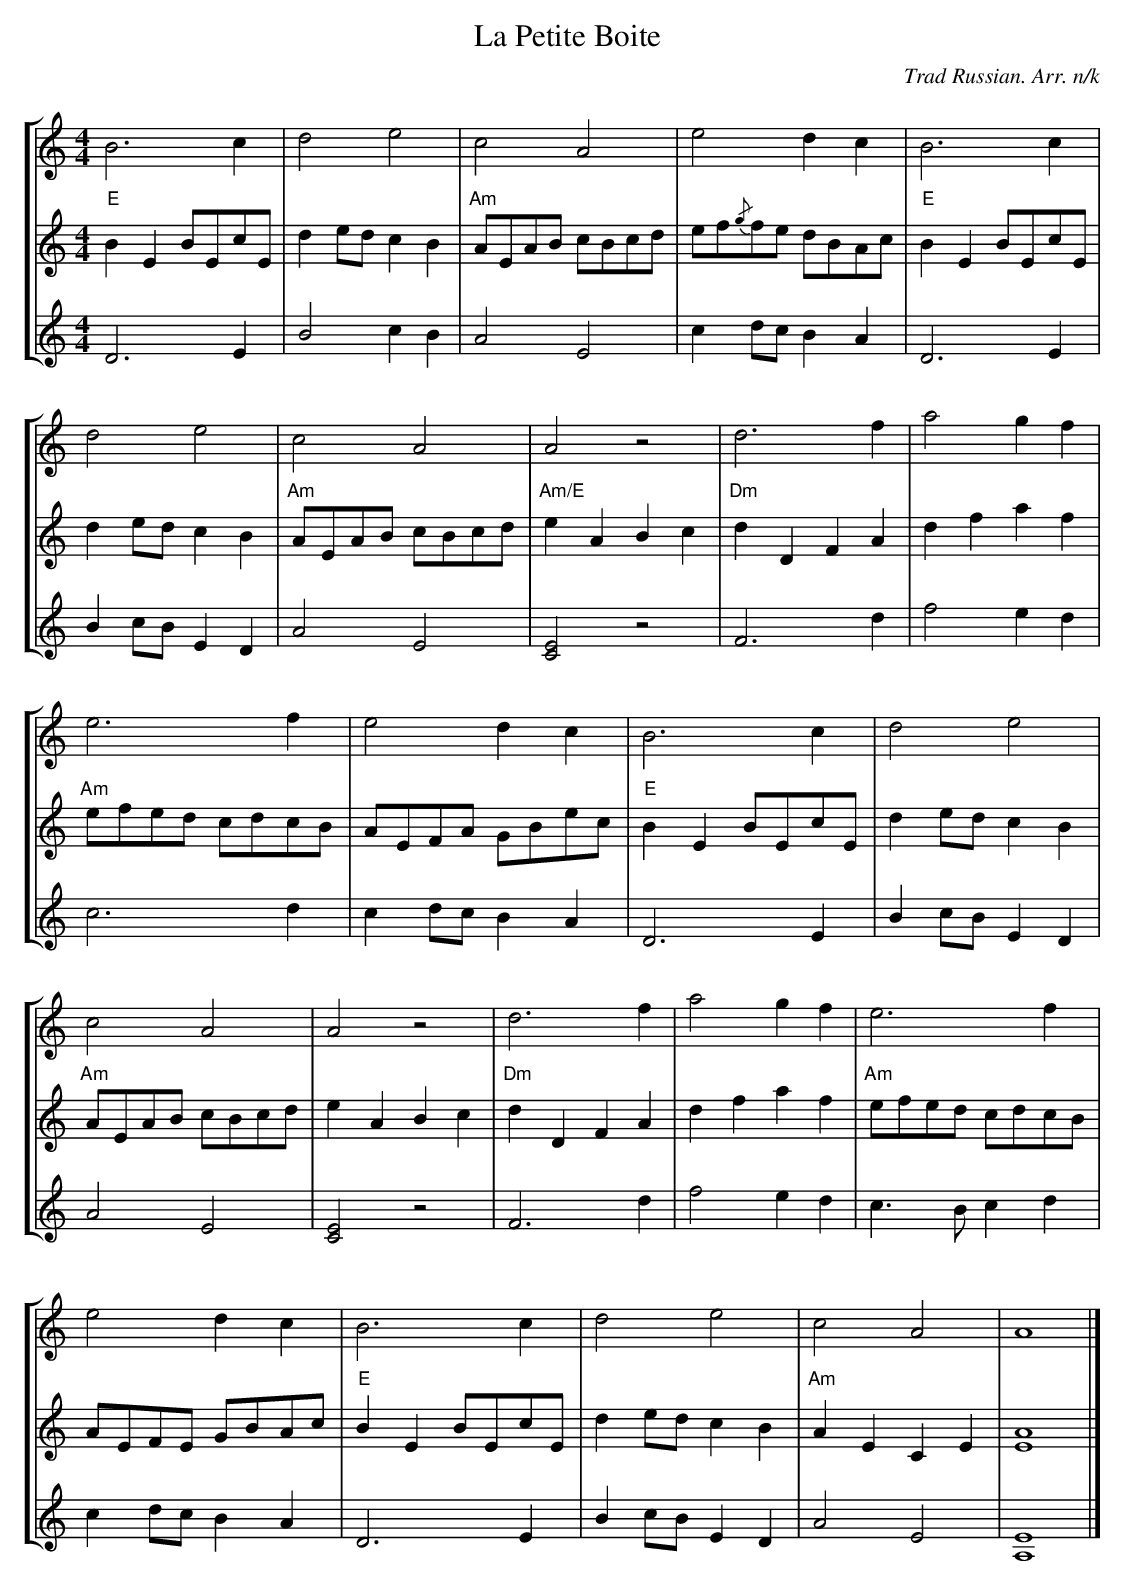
X:1
T:Petite Boite, La
C:Trad Russian. Arr. n/k
%%score [ 1 | 2 | 3 ]
L:1/4
M:4/4
K:C
V:1
B3 c | d2 e2 | c2 A2 | e2 d c |  B3 c |
d2 e2 | c2 A2 | A2 z2 |  d3 f | a2 g f |
e3 f | e2 d c |  B3 c | d2 e2 |
c2 A2 | A2 z2 |  d3 f | a2 g f | e3 f |
e2 d c |  B3 c | d2 e2 | c2 A2 | A4 |]
V:2
"E" B E B/E/c/E/ | d e/d/ c B | "Am" A/E/A/B/ c/B/c/d/ | e/f/{/g}f/e/ d/B/A/c/ |  "E" B E B/E/c/E/ |
d e/d/ c B | "Am" A/E/A/B/ c/B/c/d/ | "Am/E" e A B c |  "Dm" d D F A | d f a f |
"Am" e/f/e/d/ c/d/c/B/ | A/E/F/A/ G/B/e/c/ |  "E" B E B/E/c/E/ | d e/d/ c B |
"Am" A/E/A/B/ c/B/c/d/ | e A B c |  "Dm" d D F A | d f a f | "Am" e/f/e/d/ c/d/c/B/ |
A/E/F/E/ G/B/A/c/ |  "E" B E B/E/c/E/ | d e/d/ c B | "Am" A E C E | [EA]4 |]
V:3
D3 E | B2 c B | A2 E2 | c d/c/ B A |  D3 E |
B c/B/ E D | A2 E2 | [CE]2 z2 |  F3 d | f2 e d |
c3 d | c d/c/ B A |  D3 E | B c/B/ E D |
A2 E2 | [CE]2 z2 |  F3 d | f2 e d | c3/2 B/ c d |
c d/c/ B A |  D3 E | B c/B/ E D | A2 E2 | [A,E]4 |]
